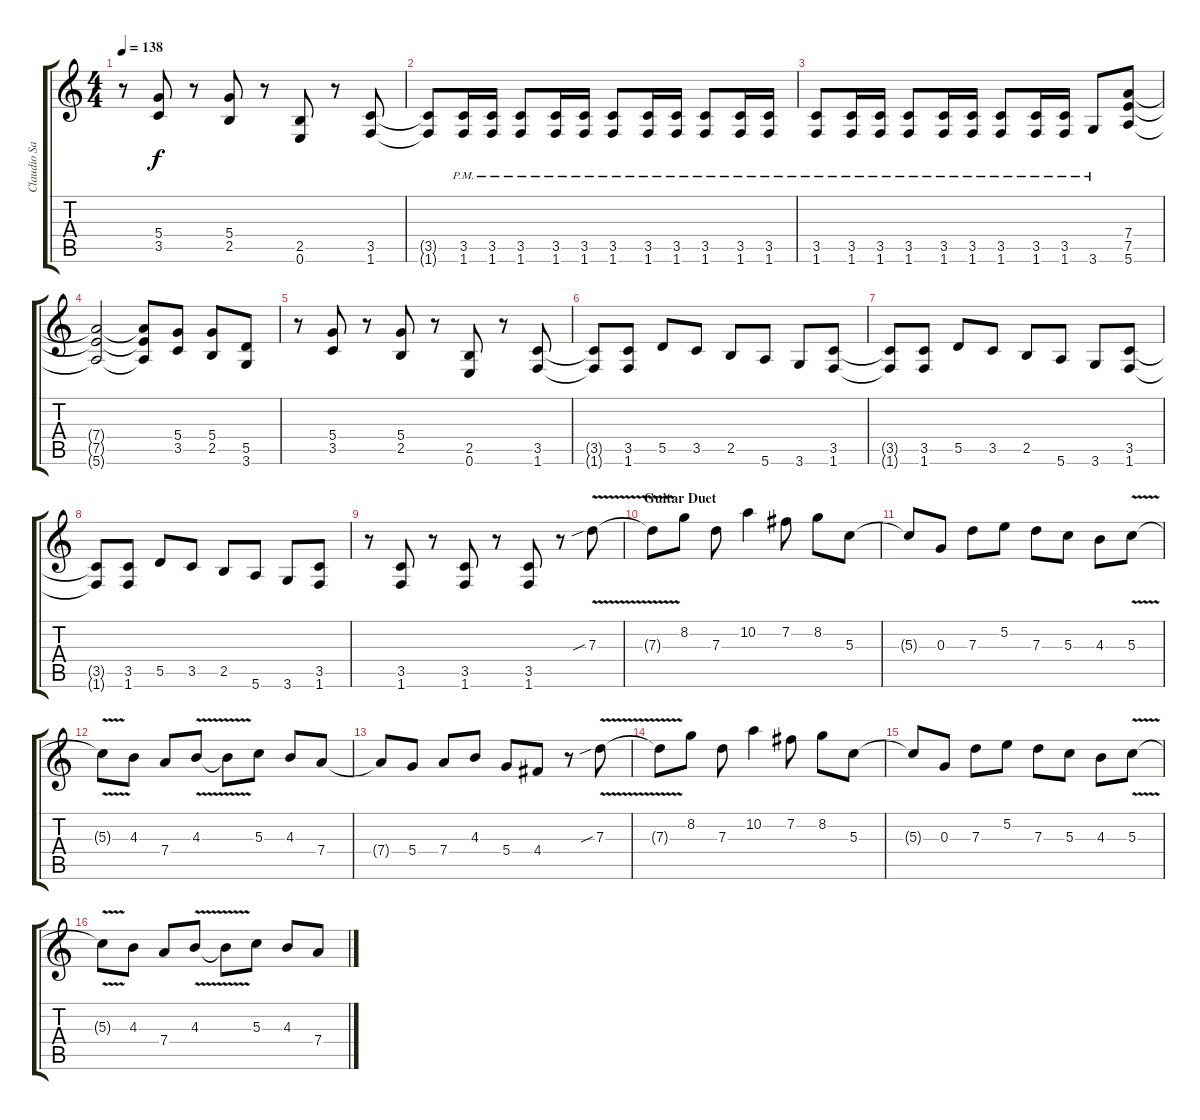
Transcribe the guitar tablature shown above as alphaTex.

\track ("Claudio Sanchez" "Claudio Sa") {instrument overdrivenguitar}
\staff {score tabs}
\tuning (E4 B3 G3 D3 A2 E2) {hide}
\ts (4 4)
\tempo 138
\clef g2
\ks c
r.8{dy f} (5.4 3.5).8 r.8 (5.4 2.5).8 r.8 (2.5 0.6).8 r.8 (3.5 1.6).8 |
(3.5{t} 1.6{t}).8 (3.5{pm} 1.6{pm}).16 (3.5{pm} 1.6{pm}).16 (3.5{pm} 1.6{pm}).8 (3.5{pm} 1.6{pm}).16 (3.5{pm} 1.6{pm}).16 (3.5{pm} 1.6{pm}).8 (3.5{pm} 1.6{pm}).16 (3.5{pm} 1.6{pm}).16 (3.5{pm} 1.6{pm}).8 (3.5{pm} 1.6{pm}).16 (3.5{pm} 1.6{pm}).16 |
(3.5{pm} 1.6{pm}).8 (3.5{pm} 1.6{pm}).16 (3.5{pm} 1.6{pm}).16 (3.5{pm} 1.6{pm}).8 (3.5{pm} 1.6{pm}).16 (3.5{pm} 1.6{pm}).16 (3.5{pm} 1.6{pm}).8 (3.5{pm} 1.6{pm}).16 (3.5{pm} 1.6{pm}).16 3.6{pm}.8 (7.4 7.5 5.6).8 |
(7.4{t} 7.5{t} 5.6{t}).2 (7.4{t} 7.5{t} 5.6{t}).8 (5.4 3.5).8 (5.4 2.5).8 (5.5 3.6).8 |
r.8 (5.4 3.5).8 r.8 (5.4 2.5).8 r.8 (2.5 0.6).8 r.8 (3.5 1.6).8 |
(3.5{t} 1.6{t}).8 (3.5 1.6).8 5.5.8 3.5.8 2.5.8 5.6.8 3.6.8 (3.5 1.6).8 |
(3.5{t} 1.6{t}).8 (3.5 1.6).8 5.5.8 3.5.8 2.5.8 5.6.8 3.6.8 (3.5 1.6).8 |
(3.5{t} 1.6{t}).8 (3.5 1.6).8 5.5.8 3.5.8 2.5.8 5.6.8 3.6.8 (3.5 1.6).8 |
r.8 (3.5 1.6).8 r.8 (3.5 1.6).8 r.8 (3.5 1.6).8 r.8 7.3{v sib}.8 |
\section ("" "Guitar Duet")
7.3{v t}.8 8.2.8 7.3.8 10.2.4 7.2.8 8.2.8 5.3.8 |
5.3{t}.8 0.3.8 7.3.8 5.2.8 7.3.8 5.3.8 4.3.8 5.3{v}.8 |
5.3{v t}.8 4.3.8 7.4.8 4.3{v}.8 4.3{v t}.8 5.3.8 4.3.8 7.4.8 |
7.4{t}.8 5.4.8 7.4.8 4.3.8 5.4.8 4.4.8 r.8 7.3{v sib}.8 |
7.3{v t}.8 8.2.8 7.3.8 10.2.4 7.2.8 8.2.8 5.3.8 |
5.3{t}.8 0.3.8 7.3.8 5.2.8 7.3.8 5.3.8 4.3.8 5.3{v}.8 |
5.3{v t}.8 4.3.8 7.4.8 4.3{v}.8 4.3{v t}.8 5.3.8 4.3.8 7.4.8
